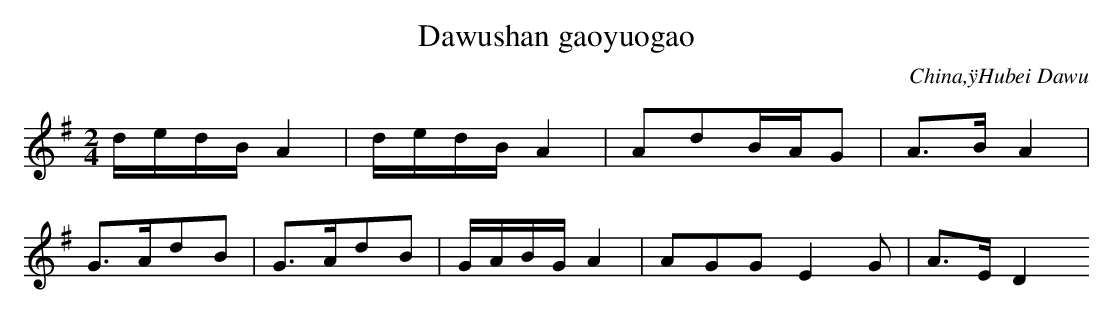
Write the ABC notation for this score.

X:1
T: Dawushan gaoyuogao
O: China,ÿHubei Dawu
M: 2/4
L: 1/16
K: G
dedBA4 | dedBA4 | A2d2BAG2 | A3BA4 |
G3Ad2B2 | G3Ad2B2 | GABGA4 | A2G2G2E4G2 | A3ED4
